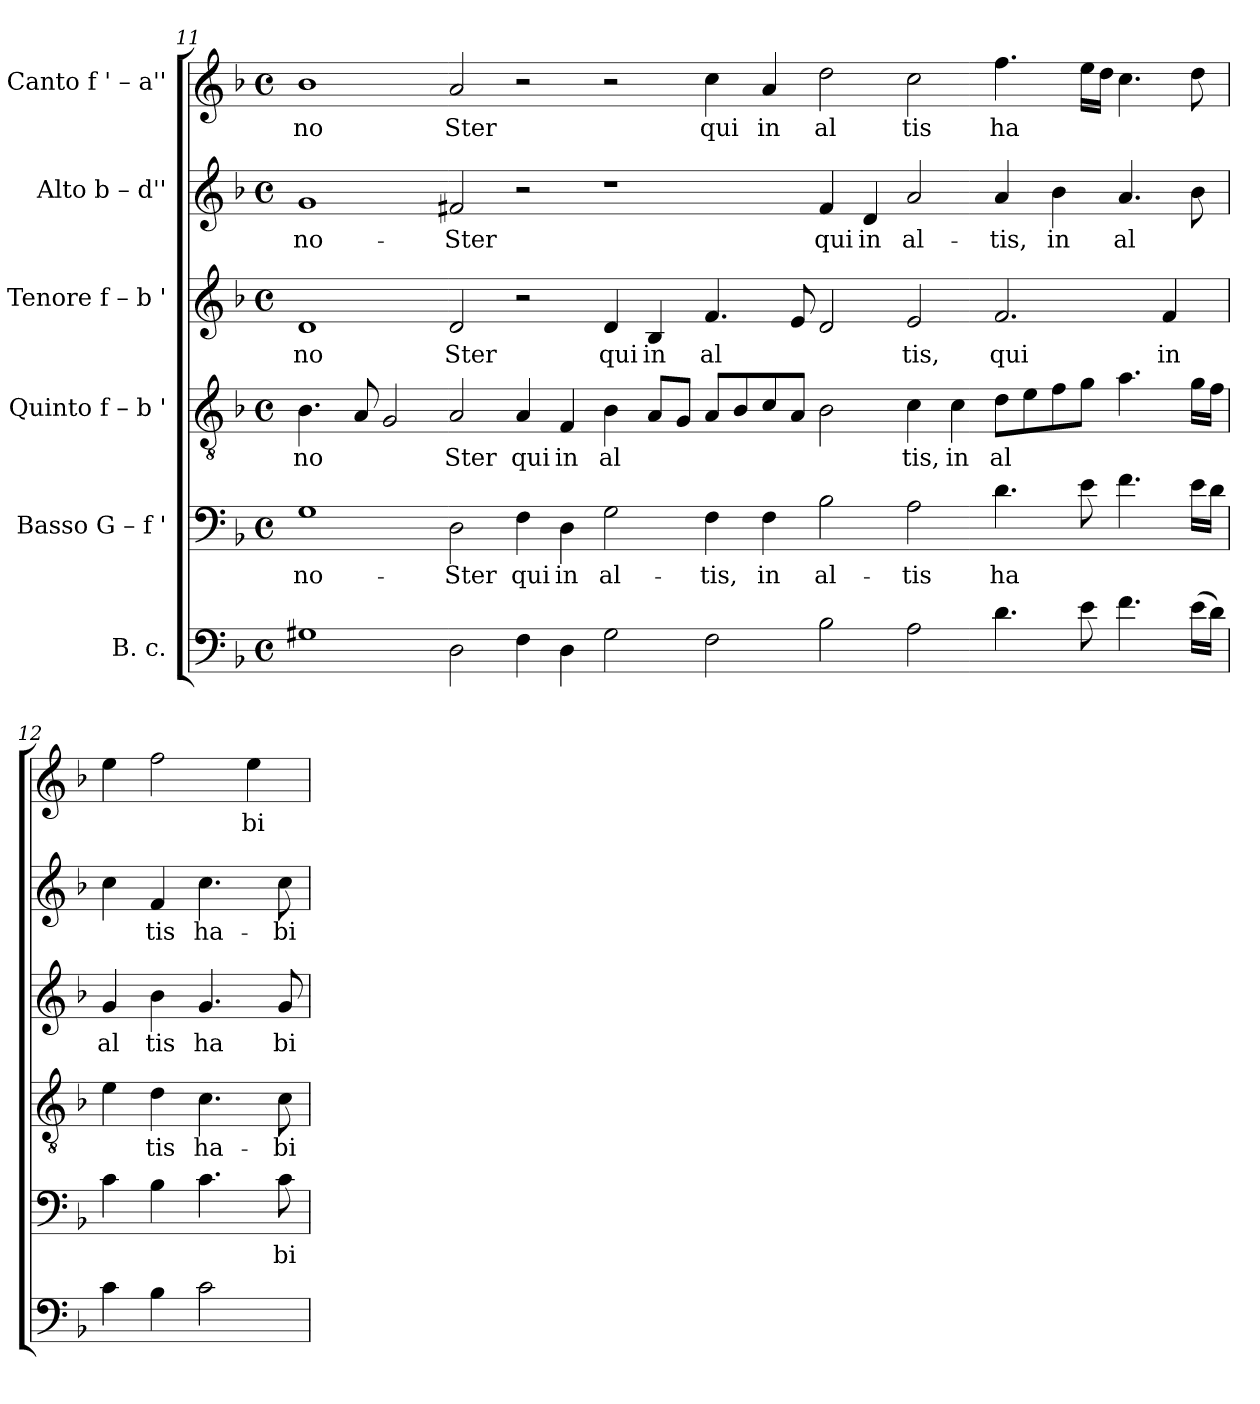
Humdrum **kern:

**kern	**kern	**text	**kern	**text	**kern	**text	**kern	**text	**kern	**text
*part6	*part5	*part5	*part4	*part4	*part3	*part3	*part2	*part2	*part1	*part1
*staff6	*staff5	*staff5	*staff4	*staff4	*staff3	*staff3	*staff2	*staff2	*staff1	*staff1
*I"B. c.	*I"Basso  G – f '	*	*I"Quinto  f – b '	*	*I"Tenore  f – b '	*	*I"Alto  b – d''	*	*I"Canto  f ' – a''	*
!!LO:PB:g=z
*clefF4	*clefF4	*	*clefGv2	*	*clefG2	*	*clefG2	*	*clefG2	*
*k[b-]	*k[b-]	*	*k[b-]	*	*k[b-]	*	*k[b-]	*	*k[b-]	*
*F:	*F:	*	*F:	*	*F:	*	*F:	*	*F:	*
*M4/4	*M4/4	*	*M4/4	*	*M4/4	*	*M4/4	*	*M4/4	*
*met(c)	*met(c)	*	*met(c)	*	*met(c)	*	*met(c)	*	*met(c)	*
=11	=11	=11	=11	=11	=11	=11	=11	=11	=11	=11
!	!	!LO:LY:b:cj	!	!LO:LY:b:cj	!	!LO:LY:b:cj	!	!LO:LY:b:cj	!	!LO:LY:b:cj
1G#	1G	no-	4.B-\	no-	1d	no	1g	no-	1b-	no
!	!	!	!	!LO:LY:b:cj	!	!	!	!	!	!
.	.	.	8A/	--	.	.	.	.	.	.
!	!	!	!	!LO:LY:b:cj	!	!	!	!	!	!
.	.	.	2G/	--	.	.	.	.	.	.
!	!	!LO:LY:b:cj	!	!LO:LY:b:cj	!	!LO:LY:b:cj	!	!LO:LY:b:cj	!	!LO:LY:b:cj
2D\	2D\	-Ster	2A/	-Ster	2d/	Ster	2f#X/	-Ster	2a/	Ster
!	!	!LO:LY:b:cj	!	!LO:LY:b:cj	!	!	!	!	!	!
4F\	4F\	qui	4A/	qui	2r	.	2r	.	2r	.
!	!	!LO:LY:b:cj	!	!LO:LY:b:cj	!	!	!	!	!	!
4D\	4D\	in	4F/	in	.	.	.	.	.	.
!	!	!LO:LY:b:cj	!	!LO:LY:b:cj	!	!LO:LY:b:cj	!	!	!	!
2G#\	2G\	al-	4B-\	al-	4d/	qui	1r	.	2r	.
!	!	!	!	!LO:LY:b:cj	!	!LO:LY:b:cj	!	!	!	!
.	.	.	8A/L	--	4B-/	in	.	.	.	.
!	!	!	!	!LO:LY:b:cj	!	!	!	!	!	!
.	.	.	8G/J	--	.	.	.	.	.	.
!	!	!LO:LY:b:cj	!	!LO:LY:b:cj	!	!LO:LY:b:cj	!	!	!	!LO:LY:b:cj
2F\	4F\	-tis,	8A/L	--	4.f/	al	.	.	4cc\	qui
!	!	!	!	!LO:LY:b:cj	!	!	!	!	!	!
.	.	.	8B-/	--	.	.	.	.	.	.
!	!	!LO:LY:b:cj	!	!LO:LY:b:cj	!	!	!	!	!	!LO:LY:b:cj
.	4F\	in	8c/	--	.	.	.	.	4a/	in
!	!	!	!	!LO:LY:b:cj	!	!LO:LY:b:cj	!	!	!	!
.	.	.	8A/J	--	8e/	.	.	.	.	.
!	!	!LO:LY:b:cj	!	!LO:LY:b:cj	!	!LO:LY:b:cj	!	!LO:LY:b:cj	!	!LO:LY:b:cj
2B-\	2B-\	al-	2B-\	--	2d/	.	4f#/	qui	2dd\	al
!	!	!	!	!	!	!	!	!LO:LY:b:cj	!	!
.	.	.	.	.	.	.	4d/	in	.	.
!	!	!LO:LY:b:cj	!	!LO:LY:b:cj	!	!LO:LY:b:cj	!	!LO:LY:b:cj	!	!LO:LY:b:cj
2A\	2A\	-tis	4c\	-tis,	2e/	tis,	2a/	al-	2cc\	tis
!	!	!	!	!LO:LY:b:cj	!	!	!	!	!	!
.	.	.	4c\	in	.	.	.	.	.	.
!	!	!LO:LY:b:cj	!	!LO:LY:b:cj	!	!LO:LY:b:cj	!	!LO:LY:b:cj	!	!LO:LY:b:cj
4.d\	4.d\	ha-	8d\L	al-	2.f/	qui	4a/	-tis,	4.ff\	ha
!	!	!	!	!LO:LY:b:cj	!	!	!	!	!	!
.	.	.	8e\	--	.	.	.	.	.	.
!	!	!	!	!LO:LY:b:cj	!	!	!	!LO:LY:b:cj	!	!
.	.	.	8f\	--	.	.	4b-\	in	.	.
!	!	!LO:LY:b:cj	!	!LO:LY:b:cj	!	!	!	!	!	!LO:LY:b:cj
8e\	8e\	--	8g\J	--	.	.	.	.	16ee\L	.
!	!	!	!	!	!	!	!	!	!	!LO:LY:b:cj
.	.	.	.	.	.	.	.	.	16dd\J	.
!	!	!LO:LY:b:cj	!	!LO:LY:b:cj	!	!	!	!LO:LY:b:cj	!	!LO:LY:b:cj
4.f\	4.f\	--	4.a\	--	.	.	4.a/	al-	4.cc\	.
!	!	!	!	!	!	!LO:LY:b:cj	!	!	!	!
.	.	.	.	.	4f/	in	.	.	.	.
!	!	!LO:LY:b:cj	!	!LO:LY:b:cj	!	!	!	!LO:LY:b:cj	!	!LO:LY:b:cj
(<16e\L	16e\L	--	16g\L	--	.	.	8b-\	--	8dd\	.
!	!	!LO:LY:b:cj	!	!LO:LY:b:cj	!	!	!	!	!	!
16d\J)	16d\J	--	16f\J	--	.	.	.	.	.	.
=12	=12	=12	=12	=12	=12	=12	=12	=12	=12	=12
!	!	!LO:LY:b:cj	!	!LO:LY:b:cj	!	!LO:LY:b:cj	!	!LO:LY:b:cj	!	!LO:LY:b:cj
4c\	4c\	--	4e\	--	4g/	al	4cc\	--	4ee\	.
!	!	!LO:LY:b:cj	!	!LO:LY:b:cj	!	!LO:LY:b:cj	!	!LO:LY:b:cj	!	!LO:LY:b:cj
4B-\	4B-\	--	4d\	-tis	4b-\	tis	4f/	-tis	2ff\	.
!	!	!LO:LY:b:cj	!	!LO:LY:b:cj	!	!LO:LY:b:cj	!	!LO:LY:b:cj	!	!
2c\	4.c\	--	4.c\	ha-	4.g/	ha	4.cc\	ha-	.	.
!	!	!	!	!	!	!	!	!	!	!LO:LY:b:cj
.	.	.	.	.	.	.	.	.	4ee\	bi
!	!	!LO:LY:b:cj	!	!LO:LY:b:cj	!	!LO:LY:b:cj	!	!LO:LY:b:cj	!	!
.	8c\	-bi-	8c\	-bi-	8g/	bi	8cc\	-bi-	.	.
=	=	=	=	=	=	=	=	=	=	=
*-	*-	*-	*-	*-	*-	*-	*-	*-	*-	*-
